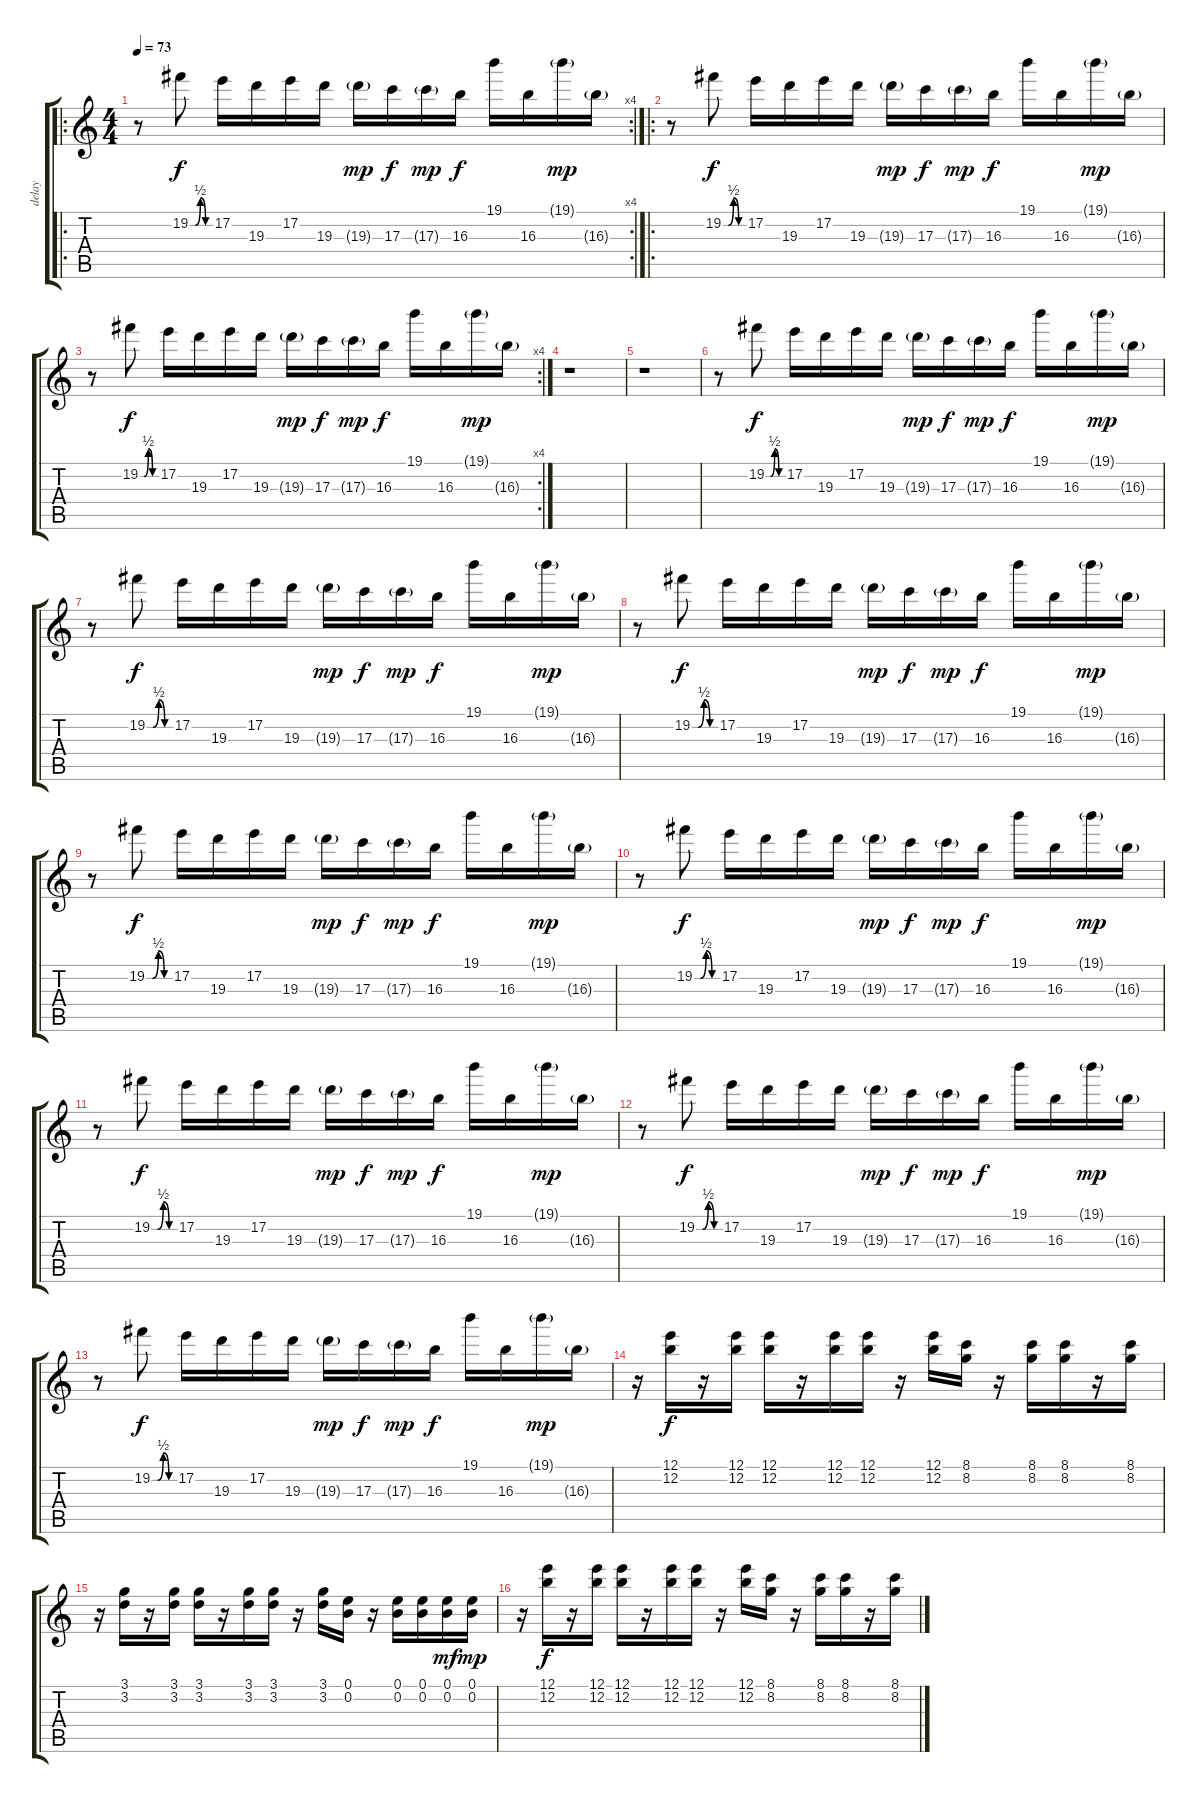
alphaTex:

\track ("delay" "delay") {instrument electricguitarclean}
\staff {score tabs}
\tuning (E4 B3 G3 D3 A2 E2) {hide}
\ro
\rc 4
\ts (4 4)
\tempo 73
\clef g2
\ks c
r.8{dy f instrument electricguitarclean} 19.2{be (custom 0 0 15 0 30 2 45 0 60 0)}.8 17.2.16 19.3.16 17.2.16 19.3.16 19.3{g}.16{dy mp} 17.3.16{dy f} 17.3{g}.16{dy mp} 16.3.16{dy f} 19.1.16 16.3.16 19.1{g}.16{dy mp} 16.3{g}.16 |
\ro
r.8 19.2{be (custom 0 0 15 0 30 2 45 0 60 0)}.8{dy f} 17.2.16 19.3.16 17.2.16 19.3.16 19.3{g}.16{dy mp} 17.3.16{dy f} 17.3{g}.16{dy mp} 16.3.16{dy f} 19.1.16 16.3.16 19.1{g}.16{dy mp} 16.3{g}.16 |
\rc 4
r.8 19.2{be (custom 0 0 15 0 30 2 45 0 60 0)}.8{dy f} 17.2.16 19.3.16 17.2.16 19.3.16 19.3{g}.16{dy mp} 17.3.16{dy f} 17.3{g}.16{dy mp} 16.3.16{dy f} 19.1.16 16.3.16 19.1{g}.16{dy mp} 16.3{g}.16 |
r.1 |
r.1 |
r.8 19.2{be (custom 0 0 15 0 30 2 45 0 60 0)}.8{dy f} 17.2.16 19.3.16 17.2.16 19.3.16 19.3{g}.16{dy mp} 17.3.16{dy f} 17.3{g}.16{dy mp} 16.3.16{dy f} 19.1.16 16.3.16 19.1{g}.16{dy mp} 16.3{g}.16 |
r.8 19.2{be (custom 0 0 15 0 30 2 45 0 60 0)}.8{dy f} 17.2.16 19.3.16 17.2.16 19.3.16 19.3{g}.16{dy mp} 17.3.16{dy f} 17.3{g}.16{dy mp} 16.3.16{dy f} 19.1.16 16.3.16 19.1{g}.16{dy mp} 16.3{g}.16 |
r.8 19.2{be (custom 0 0 15 0 30 2 45 0 60 0)}.8{dy f} 17.2.16 19.3.16 17.2.16 19.3.16 19.3{g}.16{dy mp} 17.3.16{dy f} 17.3{g}.16{dy mp} 16.3.16{dy f} 19.1.16 16.3.16 19.1{g}.16{dy mp} 16.3{g}.16 |
r.8 19.2{be (custom 0 0 15 0 30 2 45 0 60 0)}.8{dy f} 17.2.16 19.3.16 17.2.16 19.3.16 19.3{g}.16{dy mp} 17.3.16{dy f} 17.3{g}.16{dy mp} 16.3.16{dy f} 19.1.16 16.3.16 19.1{g}.16{dy mp} 16.3{g}.16 |
r.8 19.2{be (custom 0 0 15 0 30 2 45 0 60 0)}.8{dy f} 17.2.16 19.3.16 17.2.16 19.3.16 19.3{g}.16{dy mp} 17.3.16{dy f} 17.3{g}.16{dy mp} 16.3.16{dy f} 19.1.16 16.3.16 19.1{g}.16{dy mp} 16.3{g}.16 |
r.8 19.2{be (custom 0 0 15 0 30 2 45 0 60 0)}.8{dy f} 17.2.16 19.3.16 17.2.16 19.3.16 19.3{g}.16{dy mp} 17.3.16{dy f} 17.3{g}.16{dy mp} 16.3.16{dy f} 19.1.16 16.3.16 19.1{g}.16{dy mp} 16.3{g}.16 |
r.8 19.2{be (custom 0 0 15 0 30 2 45 0 60 0)}.8{dy f} 17.2.16 19.3.16 17.2.16 19.3.16 19.3{g}.16{dy mp} 17.3.16{dy f} 17.3{g}.16{dy mp} 16.3.16{dy f} 19.1.16 16.3.16 19.1{g}.16{dy mp} 16.3{g}.16 |
r.8 19.2{be (custom 0 0 15 0 30 2 45 0 60 0)}.8{dy f} 17.2.16 19.3.16 17.2.16 19.3.16 19.3{g}.16{dy mp} 17.3.16{dy f} 17.3{g}.16{dy mp} 16.3.16{dy f} 19.1.16 16.3.16 19.1{g}.16{dy mp} 16.3{g}.16 |
r.16{instrument overdrivenguitar} (12.1 12.2).16{dy f} r.16 (12.1 12.2).16 (12.1 12.2).16 r.16 (12.1 12.2).16 (12.1 12.2).16 r.16 (12.1 12.2).16 (8.1 8.2).16 r.16 (8.1 8.2).16 (8.1 8.2).16 r.16 (8.1 8.2).16 |
r.16 (3.1 3.2).16 r.16 (3.1 3.2).16 (3.1 3.2).16 r.16 (3.1 3.2).16 (3.1 3.2).16 r.16 (3.1 3.2).16 (0.1 0.2).16 r.16 (0.1 0.2).16 (0.1 0.2).16 (0.1 0.2).16{dy mf} (0.1 0.2).16{dy mp} |
r.16{instrument overdrivenguitar} (12.1 12.2).16{dy f} r.16 (12.1 12.2).16 (12.1 12.2).16 r.16 (12.1 12.2).16 (12.1 12.2).16 r.16 (12.1 12.2).16 (8.1 8.2).16 r.16 (8.1 8.2).16 (8.1 8.2).16 r.16 (8.1 8.2).16
